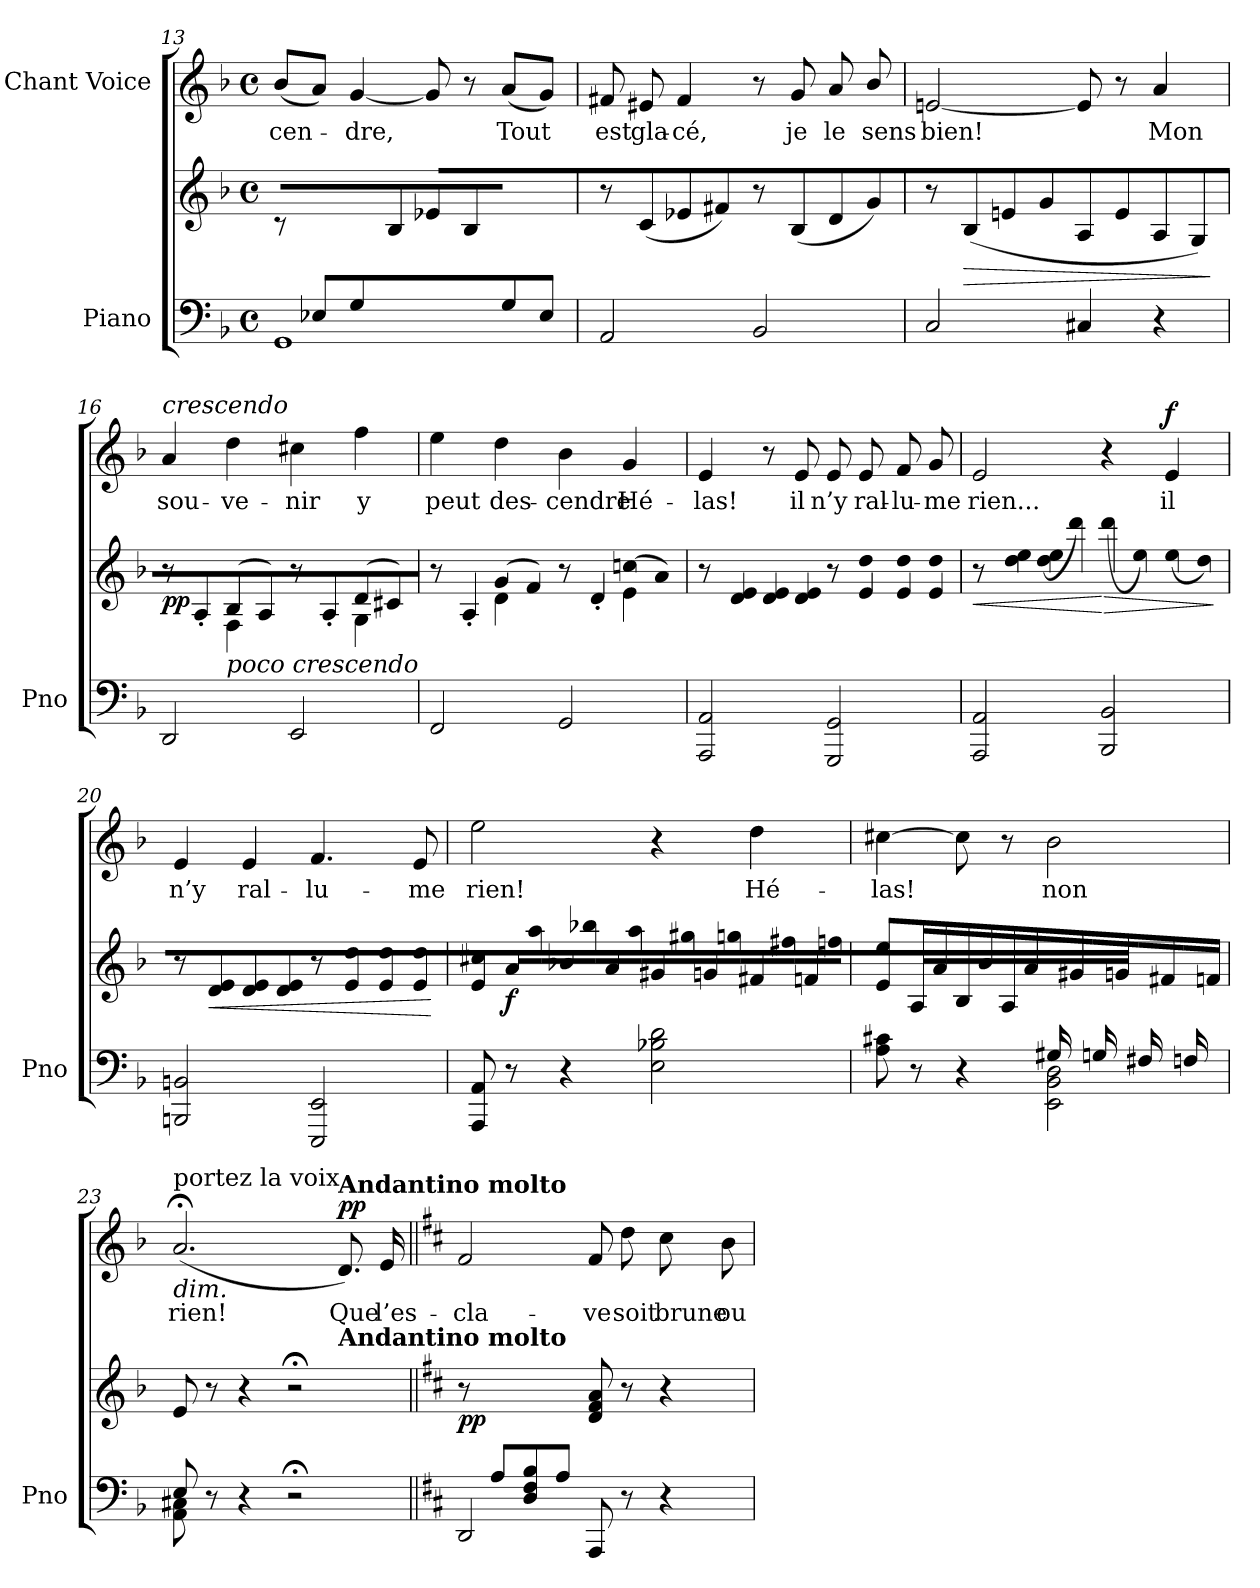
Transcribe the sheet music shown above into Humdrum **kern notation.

**kern	**kern	**dynam	**kern	**text	**dynam
*part2	*part2	*part2	*part1	*part1	*part1
*staff3	*staff2	*staff2/3	*staff1	*staff1	*staff1
*I"Piano	*	*	*I"Chant Voice	*	*
*I'Pno	*	*	*	*	*
*clefF4	*clefG2	*	*clefG2	*	*
*k[b-]	*k[b-]	*	*k[b-]	*	*
*M4/4	*M4/4	*	*M4/4	*	*
*met(c)	*met(c)	*	*met(c)	*	*
=13	=13	=13	=13	=13	=13
*^	*	*	*	*	*
8ryy	1GG	8r	.	(8b-/L	cen-	.
8E-X/L	.	4ryy	.	8a/J)	.	.
8G/	.	.	.	[4g/	-dre,	.
4.ryy	.	8B-/J	.	.	.	.
.	.	8e-X/L	.	8g/]	.	.
.	.	8B-/	.	8r	.	.
8G/	.	4ryy	.	(8a/L	Tout	.
8E-/J	.	.	.	8g/J)	.	.
*v	*v	*	*	*	*	*
=14	=14	=14	=14	=14	=14
2AA/	8r	.	8f#X/	est	.
.	(8c/L	.	8e#X/	gla-	.
.	8e-X/	.	4f#/	-cé,	.
.	8f#X/J)	.	.	.	.
2BB-/	8r	.	8r	.	.
.	(8B-/L	.	8g/	je	.
.	8d/	.	8a/	le	.
.	8g/J)	.	8b-/	sens	.
=15	=15	=15	=15	=15	=15
2C/	8r	.	[2en/	bien!	.
!	!	!LO:HP:b	!	!	!
.	(8B-/L	>	.	.	.
.	8en/	.	.	.	.
.	8g/J	.	.	.	.
4C#X/	8A/L	.	8e/]	.	.
.	8e/	.	8r	.	.
!	!	!	!	!	!LO:DY:a
!	!	!	!	!	!LO:DY:n=1:a
4r	8A/	.	4a/	Mon	p other-dynamics
.	8G/J)	.	.	.	.
.	.	]	.	.	.
=16	=16	=16	=16	=16	=16
*	*^	*	*	*	*
!	!	!	!	!LO:TX:a:i:t=crescendo	!	!
!	!	!	!LO:DY:b	!	!	!
2DD/	8r	4ryy	pp	4a/	sou-	.
.	8A'>/L	.	.	.	.	.
!	!LO:TX:b:i:t=poco crescendo	!	!	!	!	!
.	(8B-/	4F\	.	4dd\	-ve-	.
.	8A/J)	.	.	.	.	.
2EE/	8r	4ryy	.	4cc#X\	-nir	.
.	8A'>/L	.	.	.	.	.
.	(8d/	4G\	.	4ff\	y	.
.	8c#X/J)	.	.	.	.	.
=17	=17	=17	=17	=17	=17	=17
2FF/	8r	4ryy	.	4ee\	peut	.
.	8A'>/L	.	.	.	.	.
.	(8g/	4d\	.	4dd\	des-	.
.	8f/J)	.	.	.	.	.
2GG/	8r	4ryy	.	4b-\	-cendre	.
.	8d'>/L	.	.	.	.	.
.	(8ccn/	4e\	.	4g/	Hé-	.
.	8a/J)	.	.	.	.	.
*	*v	*v	*	*	*	*
=18	=18	=18	=18	=18	=18
2AAA/ 2AA/	8r	.	4e/	-las!	.
.	8d/ 8e/L	.	.	.	.
.	8d/ 8e/	.	8r	.	.
.	8d/ 8e/J	.	8e/	il	.
2GGG/ 2GG/	8r	.	8e/	n’y	.
.	8e/ 8dd/L	.	8e/	ral-	.
.	8e/ 8dd/	.	8f/	-lu-	.
.	8e/ 8dd/J	.	8g/	-me	.
=19	=19	=19	=19	=19	=19
!	!	!LO:HP:b	!	!	!
2AAA/ 2AA/	8r	<	2e/	rien...	.
.	8dd\ 8ee\L	.	.	.	.
.	(8dd\ 8ee\	.	.	.	.
.	8ddd\J)	.	.	.	.
!	!	!LO:HP:n=1:b	!	!	!
2BBB-/ 2BB-/	(8ddd\L	[ >	4r	.	.
.	8ee\)	.	.	.	.
!	!	!	!	!	!LO:DY:a
.	(8ee\	.	4e/	il	f
.	8dd\J)	.	.	.	.
.	.	]	.	.	.
=20	=20	=20	=20	=20	=20
2BBBn/ 2BBn/	8r	.	4e/	n’y	.
!	!	!LO:HP:b	!	!	!
.	8d/ 8e/L	<	.	.	.
.	8d/ 8e/	.	4e/	ral-	.
.	8d/ 8e/J	.	.	.	.
2EEE/ 2EE/	8r	.	4.f/	-lu-	.
.	8e/ 8dd/L	.	.	.	.
.	8e/ 8dd/	.	.	.	.
.	8e/ 8dd/J	.	8e/	-me	.
.	.	[	.	.	.
=21	=21	=21	=21	=21	=21
8AAA/ 8AA/	8e\ 8cc#X\	.	2ee\	rien!	.
!	!	!LO:DY:b	!	!	!
8r	16a\LL	f	.	.	.
.	16aa\JJ	.	.	.	.
4r	16b-X\LL	.	.	.	.
.	16bb-X\	.	.	.	.
.	16a\	.	.	.	.
.	16aa\JJ	.	.	.	.
2E\ 2B-X\ 2d\	16g#X\LL	.	4r	.	.
.	16gg#X\	.	.	.	.
.	16gn\	.	.	.	.
.	16ggn\JJ	.	.	.	.
.	16f#X\LL	.	4dd\	Hé-	.
.	16ff#X\	.	.	.	.
.	16fn\	.	.	.	.
.	16ffn\JJ	.	.	.	.
=22	=22	=22	=22	=22	=22
*^	*	*	*	*	*
2ryy	8A\ 8c#X\	8e\ 8ee\	.	[4cc#X\	-las!	.
.	8r	16A/LL	.	.	.	.
.	.	16a/JJ	.	.	.	.
.	4r	16B-/LL	.	8cc#\]	.	.
.	.	16b-/	.	.	.	.
.	.	16A/	.	8r	.	.
.	.	16a/JJ	.	.	.	.
16G#X/LL	2EE\ 2BB-\ 2D\	16ryy	.	2b-\	non	.
16ryy	.	16g#X/	.	.	.	.
16Gn/	.	16ryy	.	.	.	.
16ryy	.	16gn/JJ	.	.	.	.
16F#X/LL	.	16ryy	.	.	.	.
16ryy	.	16f#X/	.	.	.	.
16Fn/	.	16ryy	.	.	.	.
16ryy	.	16fn/JJ	.	.	.	.
=23	=23	=23	=23	=23	=23	=23
*	*	*^	*	*	*	*
!	!	!	!	!	!LO:TX:a:t=portez la voix	!	!
!	!	!	!	!	!LO:TX:b:i:t=dim.	!	!
8E/	8AA\ 8C#X\	8e/	4ryy	.	(>2.a;</	rien!	.
8r	8ryy	8r	.	.	.	.	.
4r	4ryy	4r	4ryy	.	.	.	.
2r;<	2ryy	2r;<	4ryy	.	.	.	.
*	*	*	*	*	*MM69	*	*
!	!	!	!	!	!LO:TX:a:B:t=Andantino molto	!	!
!	!	!	!LO:TX:a:B:t=Andantino molto	!	!	!	!
!	!	!	!	!	!	!	!LO:DY:b
.	.	.	4ryy	.	8.d/)	Que	pp
.	.	.	.	.	16e/	l’es-	.
*	*	*v	*v	*	*	*	*
=24||	=24||	=24||	=24||	=24||	=24||	=24||
*k[f#c#]	*	*k[f#c#]	*	*k[f#c#]	*	*
!	!	!	!LO:DY:b	!	!	!
8ryy	2DD/	8r	pp	2f#/	-cla-	.
(>8A/L	.	4.ryy	.	.	.	.
8D/ 8F#/ 8B/	.	.	.	.	.	.
8A/J	.	.	.	.	.	.
2ryy	8AAA/	8d/ 8f#/ 8a/)	.	8f#/	-ve	.
.	8r	8r	.	8dd\	soit	.
.	4r	4r	.	8cc#\	brune	.
.	.	.	.	8b\	ou	.
*v	*v	*	*	*	*	*
=	=	=	=	=	=
*-	*-	*-	*-	*-	*-
